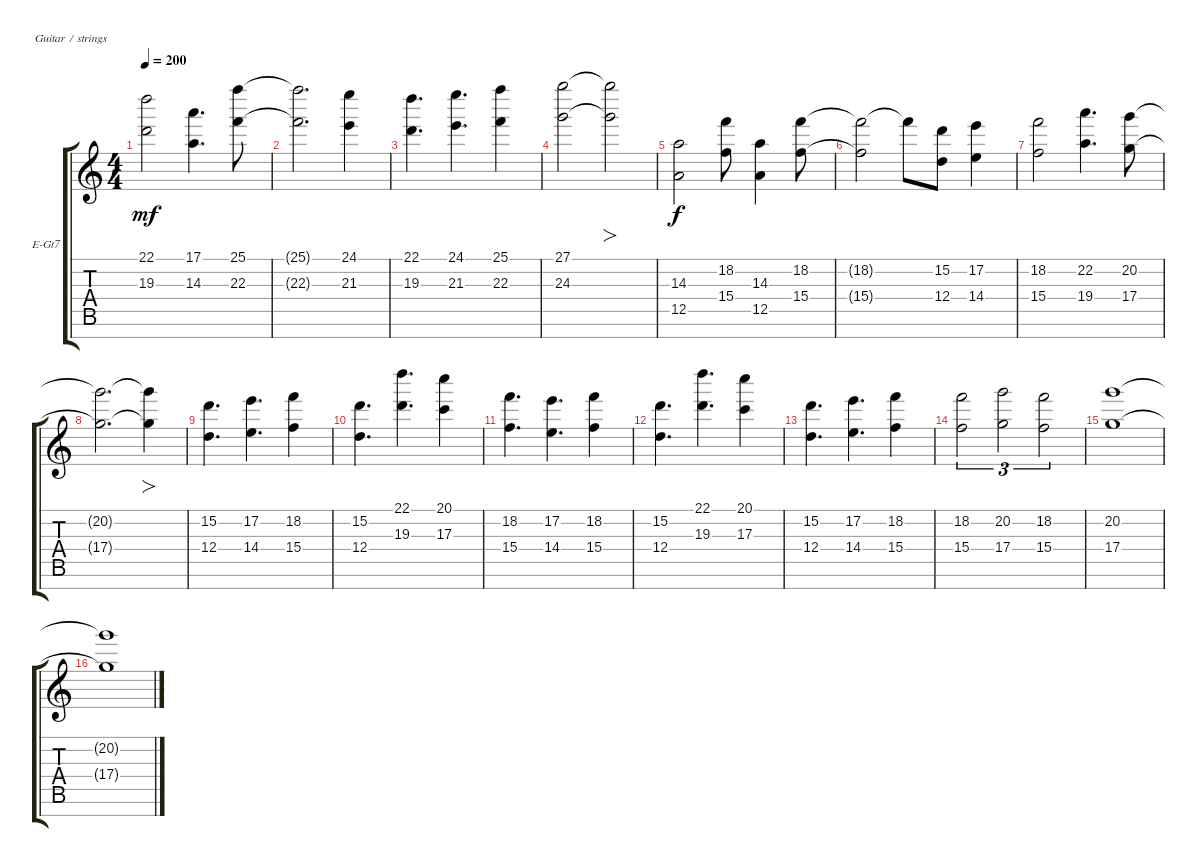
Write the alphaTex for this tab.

\defaultSystemsLayout 4
\bracketExtendMode groupsimilarinstruments
\firstSystemTrackNameOrientation horizontal
\otherSystemsTrackNameOrientation horizontal
\track ("Violin ++" "E-Gt7") {instrument viola}
\staff {score tabs}
\tuning (E4 B3 G3 D3 A2 E2 B1)
\displaytranspose 12
\ts (4 4)
\tempo 200
\clef g2
\scale
0.333333
\ks c
(22.1 19.3).2{dy mf} (17.1 14.3).4{d} (25.1 22.3).8 |
\scale
0.333333 (25.1{t} 22.3{t}).2{d} (24.1 21.3).4 |
\scale
0.333333 (22.1 19.3).4{d} (24.1 21.3).4{d} (25.1 22.3).4 |
\scale
0.333333 (27.1 24.3).2 (27.1{t} 24.3{t}).2{fo} |
\scale
0.333333 (14.3 12.5).2{dy f} (18.2 15.4).8 (14.3 12.5).4 (18.2 15.4).8 |
\scale
0.333333 (18.2{t} 15.4{t}).2 18.2{t}.8 (15.2 12.4).8 (17.2 14.4).4 |
\scale
0.333333 (18.2 15.4).2 (22.2 19.4).4{d} (20.2 17.4).8 |
\scale
0.333333 (20.2{t} 17.4{t}).2{d} (20.2{t} 17.4{t}).4{fo} |
\scale
0.333333 (15.2 12.4).4{d} (17.2 14.4).4{d} (18.2 15.4).4 |
\scale
0.333333 (15.2 12.4).4{d} (22.1 19.3).4{d} (20.1 17.3).4 |
\scale
0.333333 (18.2 15.4).4{d} (17.2 14.4).4{d} (18.2 15.4).4 |
\scale
0.333333 (15.2 12.4).4{d} (22.1 19.3).4{d} (20.1 17.3).4 |
\scale
0.333333 (15.2 12.4).4{d} (17.2 14.4).4{d} (18.2 15.4).4 |
\scale
0.333333 (18.2 15.4).2{tu (3 2)} (20.2 17.4).2{tu (3 2)} (18.2 15.4).2{tu (3 2)} |
\scale
0.333333 (20.2 17.4).1 |
\scale
0.333333 (20.2{t} 17.4{t}).1
